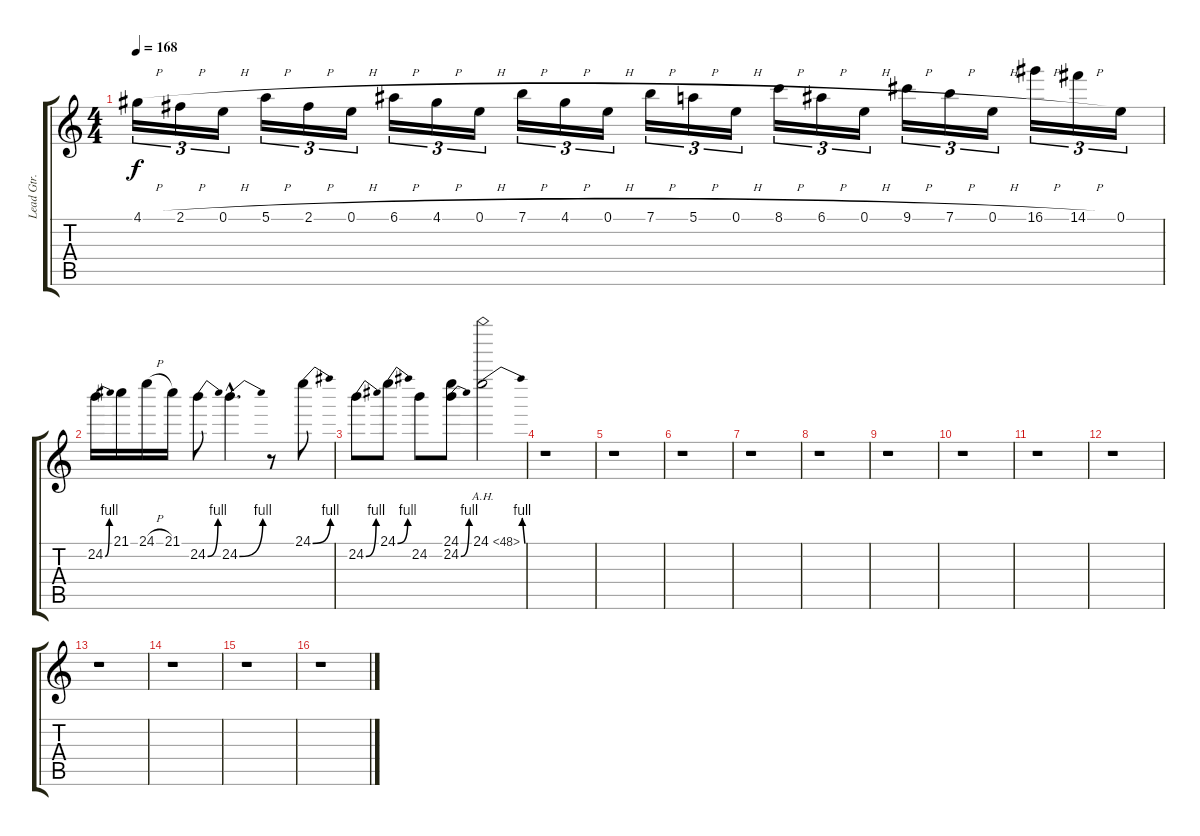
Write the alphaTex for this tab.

\track ("Lead Gtr." "Lead Gtr.") {instrument overdrivenguitar}
\staff {score tabs}
\tuning (E4 B3 G3 D3 A2 E2) {hide}
\ts (4 4)
\tempo 168
\clef g2
\ks c
4.1{h}.16{tu (3 2) dy f} 2.1{h}.16{tu (3 2)} 0.1{h}.16{tu (3 2)} 5.1{h}.16{tu (3 2)} 2.1{h}.16{tu (3 2)} 0.1{h}.16{tu (3 2)} 6.1{h}.16{tu (3 2)} 4.1{h}.16{tu (3 2)} 0.1{h}.16{tu (3 2)} 7.1{h}.16{tu (3 2)} 4.1{h}.16{tu (3 2)} 0.1{h}.16{tu (3 2)} 7.1{h}.16{tu (3 2)} 5.1{h}.16{tu (3 2)} 0.1{h}.16{tu (3 2)} 8.1{h}.16{tu (3 2)} 6.1{h}.16{tu (3 2)} 0.1{h}.16{tu (3 2)} 9.1{h}.16{tu (3 2)} 7.1{h}.16{tu (3 2)} 0.1{h}.16{tu (3 2)} 16.1{h}.16{tu (3 2)} 14.1{h}.16{tu (3 2)} 0.1.16{tu (3 2)} |
24.2{be (bend 0 0 60 4)}.16 21.1.16 24.1{h}.16 21.1.16 24.2{be (bend 0 0 60 4)}.8 24.2{be (bend 0 0 60 4) hac}.4{d} r.8 24.1{be (bend 0 0 60 4)}.8 |
24.2{be (bend 0 0 60 4)}.8 24.1{be (bend 0 0 60 4)}.8 24.2.8 (24.1 24.2{be (bend 0 0 60 4)}).8 24.1{be (bend 0 0 60 4) ah 24}.2 |
r.1 |
r.1 |
r.1 |
r.1 |
r.1 |
r.1 |
r.1 |
r.1 |
r.1 |
r.1 |
r.1 |
r.1 |
r.1
